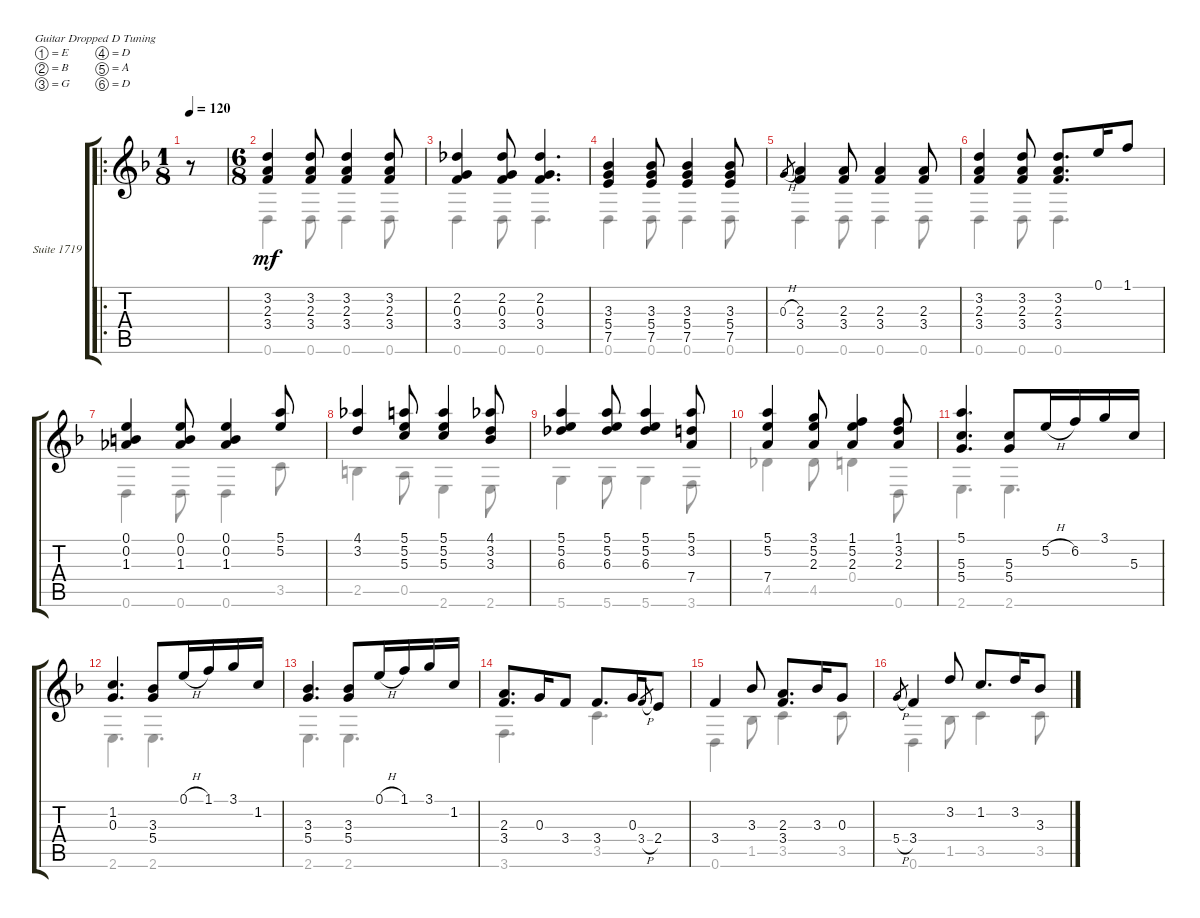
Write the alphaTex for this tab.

\bracketExtendMode groupsimilarinstruments
\firstSystemTrackNameOrientation horizontal
\otherSystemsTrackNameOrientation horizontal
\track ("Suite 1719 In Dm - 4. Le Sicilien" "Suite 1719") {instrument acousticguitarnylon}
\staff {score tabs}
\tuning (E4 B3 G3 D3 A2 D2)
\voice
\ro
\ts (1 8)
\tempo 120
\clef g2
\ks dminor
r.8{dy mf instrument acousticguitarnylon} |
\ts (6 8)
(3.2 2.3 3.4).4 (3.2 2.3 3.4).8 (3.2 2.3 3.4).4 (3.2 2.3 3.4).8 |
(2.2 0.3 3.4).4 (2.2 0.3 3.4).8 (2.2 0.3 3.4).4{d} |
(3.3 5.4 7.5).4 (3.3 5.4 7.5).8 (3.3 5.4 7.5).4 (3.3 5.4 7.5).8 |
0.3{h}.8{gr} (2.3 3.4).4 (2.3 3.4).8 (2.3 3.4).4 (2.3 3.4).8 |
(3.2 2.3 3.4).4 (3.2 2.3 3.4).8 (3.2 2.3 3.4).8{d} 0.1.16 1.1.8 |
(0.1 0.2 1.3).4 (0.1 0.2 1.3).8 (0.1 0.2 1.3).4 (5.1 5.2).8 |
(4.1 3.2).4 (5.1 5.2 5.3).8 (5.1 5.2 5.3).4 (4.1 3.2 3.3).8 |
(5.1 5.2 6.3).4 (5.1 5.2 6.3).8 (5.1 5.2 6.3).4 (5.1 3.2 7.4).8 |
(5.1 5.2 7.4).4 (3.1 5.2 2.3).8 (1.1 5.2 2.3).4 (1.1 3.2 2.3).8 |
(5.1 5.3 5.4).4{d} (5.3 5.4).8 5.2{h}.16 6.2.16 3.1.16 5.3.16 |
(1.2 0.3).4{d} (3.3 5.4).8 0.1{h}.16 1.1.16 3.1.16 1.2.16 |
(3.3 5.4).4{d} (3.3 5.4).8 0.1{h}.16 1.1.16 3.1.16 1.2.16 |
(2.3 3.4).8{d} 0.3.16 3.4.8 3.4.8{d} 0.3.16 3.4{h}.8{gr} 2.4.8 |
3.4.4 3.3.8 (2.3 3.4).8{d} 3.3.16 0.3.8 |
5.4{h}.8{gr} 3.4.4 3.2.8 1.2.8{d} 3.2.16 3.3.8
\voice
\clef g2
\ottava regular
\simile none
\ks dminor
|
0.6.4 0.6.8 0.6.4 0.6.8 |
0.6.4 0.6.8 0.6.4{d} |
0.6.4 0.6.8 0.6.4 0.6.8 |
0.6.4 0.6.8 0.6.4 0.6.8 |
0.6.4 0.6.8 0.6.4{d} |
0.6.4 0.6.8 0.6.4 3.5.8 |
2.5.4 0.5.8 2.6.4 2.6.8 |
5.6.4 5.6.8 5.6.4 3.6.8 |
4.5.4 4.5.8 0.4.4 0.6.8 |
2.6.4{d} 2.6.4{d} |
2.6.4{d} 2.6.4{d} |
2.6.4{d} 2.6.4{d} |
3.6.4{d} 3.5.4{d} |
0.6.4 1.5.8 3.5.4 3.5.8 |
0.6.4 1.5.8 3.5.4 3.5.8
